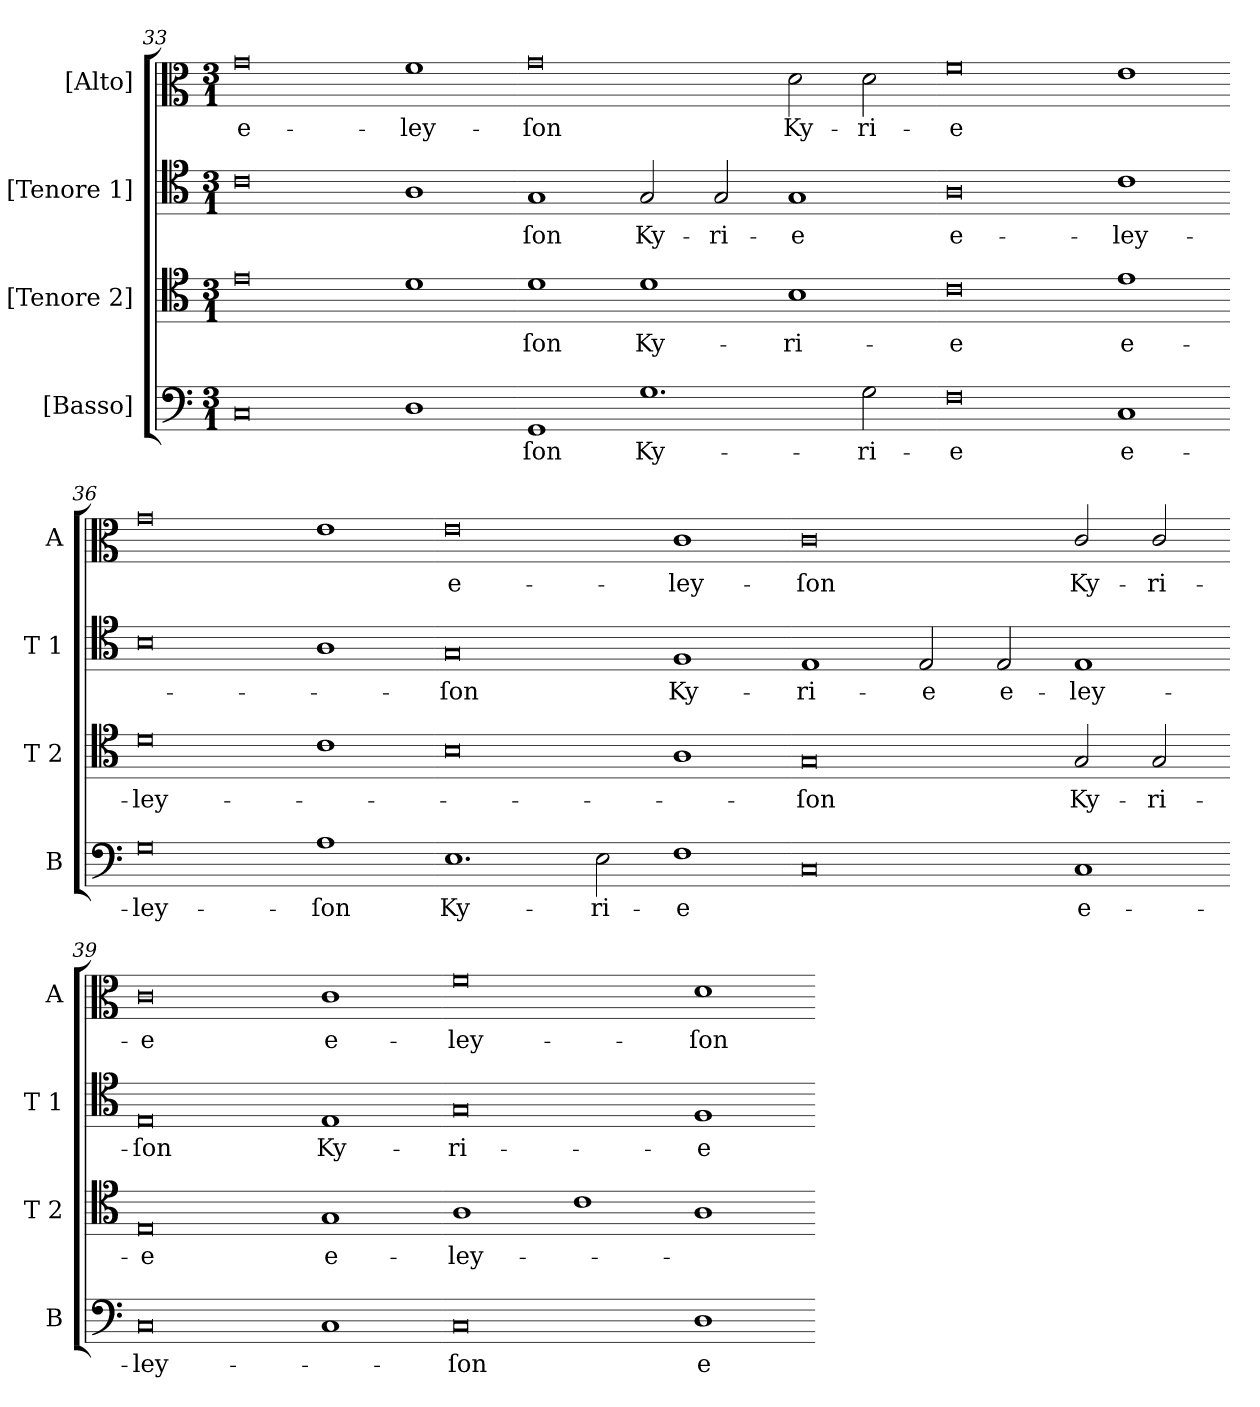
**kern	**text	**kern	**text	**kern	**text	**kern	**text
*part4	*part4	*part3	*part3	*part2	*part2	*part1	*part1
*staff4	*staff4	*staff3	*staff3	*staff2	*staff2	*staff1	*staff1
*I"[Basso]	*	*I"[Tenore 2]	*	*I"[Tenore 1]	*	*I"[Alto]	*
*I'B	*	*I'T 2	*	*I'T 1	*	*I'A	*
*clefF4	*	*clefC4	*	*clefC4	*	*clefC3	*
*k[]	*	*k[]	*	*k[]	*	*k[]	*
*M3/1	*	*M3/1	*	*M3/1	*	*M3/1	*
=33	=33	=33	=33	=33	=33	=33	=33
0C	.	0e	.	0c	.	0g	e-
1D	.	1d	.	1A	.	1f	-ley-
=34-	=34-	=34-	=34-	=34-	=34-	=34-	=34-
1GG	-ſon	1d	-ſon	1G	-ſon	0g	-ſon
!	!	!	!	!	!LO:LY:i	!	!
1.G	Ky-	1d	Ky-	2G/	Ky-	.	.
!	!	!	!	!	!LO:LY:i	!	!
.	.	.	.	2G/	-ri-	.	.
!	!	!	!	!	!LO:LY:i	!	!
.	.	1B	-ri-	1G	-e	2d\	Ky-
2G\	-ri-	.	.	.	.	2d\	-ri-
=35-	=35-	=35-	=35-	=35-	=35-	=35-	=35-
!	!	!	!	!	!LO:LY:i	!	!
0F	-e	0c	-e	0A	e-	0f	-e
!	!	!	!	!	!LO:LY:i	!	!
1C	e-	1e	e-	1c	-ley-	1e	.
=36-	=36-	=36-	=36-	=36-	=36-	=36-	=36-
0G	-ley-	0d	-ley-	0B	.	0g	.
1A	-ſon	1c	.	1A	.	1e	.
=37-	=37-	=37-	=37-	=37-	=37-	=37-	=37-
!	!LO:LY:i	!	!	!	!LO:LY:i	!	!
1.E	Ky-	0B	.	0G	-ſon	0e	e-
!	!LO:LY:i	!	!	!	!	!	!
2E\	-ri-	.	.	.	.	.	.
!	!LO:LY:i	!	!	!	!LO:LY:i	!	!
1F	-e	1A	.	1F	Ky-	1c	-ley-
=38-	=38-	=38-	=38-	=38-	=38-	=38-	=38-
!	!	!	!	!	!LO:LY:i	!	!
0C	.	0G	-ſon	1E	-ri-	0c	-ſon
!	!	!	!	!	!LO:LY:i	!	!
.	.	.	.	2E/	-e	.	.
!	!	!	!	!	!LO:LY:i	!	!
.	.	.	.	2E/	e-	.	.
!	!LO:LY:i	!	!	!	!LO:LY:i	!	!LO:LY:i
1C	e-	2G/	Ky-	1E	-ley-	2c/	Ky-
!	!	!	!	!	!	!	!LO:LY:i
.	.	2G/	-ri-	.	.	2c/	-ri-
=39-	=39-	=39-	=39-	=39-	=39-	=39-	=39-
!	!LO:LY:i	!	!	!	!LO:LY:i	!	!LO:LY:i
0C	-ley-	0E	-e	0E	-ſon	0c	-e
!	!	!	!	!	!LO:LY:i	!	!LO:LY:i
1C	.	1G	e-	1E	Ky-	1c	e-
=40-	=40-	=40-	=40-	=40-	=40-	=40-	=40-
!	!LO:LY:i	!	!	!	!LO:LY:i	!	!LO:LY:i
0C	-ſon	1A	-ley-	0G	-ri-	0f	-ley-
.	.	1c	.	.	.	.	.
!	!LO:LY:i	!	!	!	!LO:LY:i	!	!LO:LY:i
1D	e-	1A	.	1F	-e	1d	-ſon
=-	=-	=-	=-	=-	=-	=-	=-
*-	*-	*-	*-	*-	*-	*-	*-
